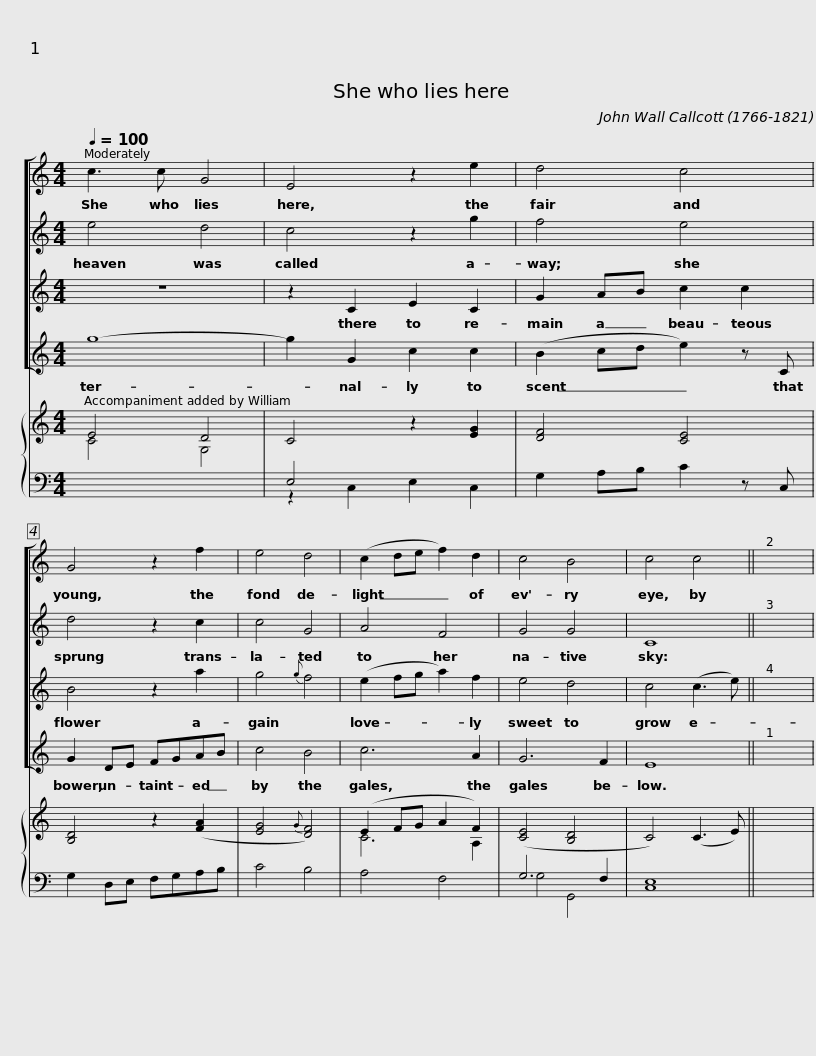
X:1
%%score [ 1 2 3 4 ] { ( 5 8 ) | ( 6 7 ) }
L:1/8
Q:1/4=100
M:4/4
I:linebreak $
K:C
V:1 treble
V:2 treble
V:3 treble
V:4 treble
V:5 treble
V:8 treble
V:6 bass
V:7 bass
V:1
 c3 c G4 | E4 z2 e2 | d4 c4 | G4 z2 f2 |$ e4 d4 | %5
 (c2 de f2) d2 | c4 B4 | c4 c4 || x8 | %9
V:2
 e4 d4 | c4 z2 g2 | f4 e4 | d4 z2 c2 |$ c4 G4 | %5
 A4 F4 | G4 G4 | C8 || x8 | %9
V:3
 z8 | z2 C2 E2 C2 | G2 AB c2 c2 | B4 z2 a2 |$ g4{g} f4 | %5
 (e2 fg a2) f2 | e4 d4 | c4 (c3 e) || x8 | %9
V:4
 g8- | g2 G2 c2 c2 | (B2 cd e2) z C | G2 DE FGAB |$ c4 B4 | %5
 c6 A2 | G6 F2 | E8 || x8 | %9
V:5
 E4 D4 | C4 z2 [EG]2 | [DF]4 [CE]4 | [B,D]4 z2 ([FA]2 |$ [EG]4{G} [DF]4) | %5
 (E2 FG A2 F2) | ([CE]4 [B,D]4 | C4) (C3 E) || x8 | %9
V:6
[I:staff -1] C4 G,4 |[I:staff +1] E,4 x4 | G,2 A,B, C2 z C, | G,2 D,E, F,G,A,B, |$ C4 B,4 | %5
 A,4 F,4 | G,6 F,2 | [C,E,]8 || x8 | %9
V:7
 x8 | z2 C,2 E,2 C,2 | x8 | x8 |$ x8 | %5
 x8 | G,4 G,,4 | x8 || x8 | %9
V:8
 x8 | x8 | x8 | x8 |$ x8 | %5
 C6 A,2 | x8 | x8 || x8 | %9
